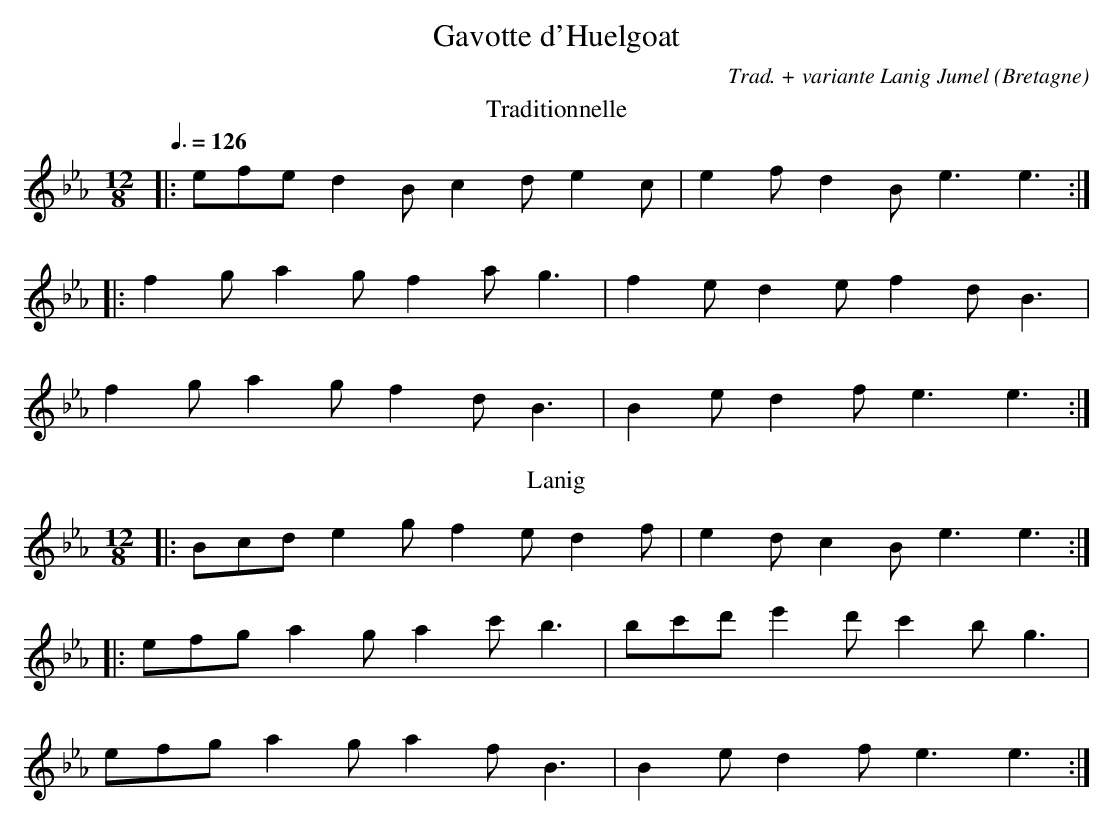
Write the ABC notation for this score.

X:1
T:Gavotte d'Huelgoat
C:Trad. + variante Lanig Jumel
O:Bretagne
M:12/8
L:1/8
Q:3/8=126
K:Eb
T:Traditionnelle
K:Eb
|: efe d2B c2d e2c | e2f d2B e3 e3 ::
f2g a2g f2a g3 | f2e d2e f2d B3 |
f2g a2g f2d B3 | B2e d2f e3 e3 :|
T:Lanig
K:Eb
|: Bcd e2g f2e d2f | e2d c2B e3 e3 ::
efg a2g a2c' b3 | bc'd' e'2d' c'2b g3 |
efg a2g a2f B3 | B2e d2f e3 e3 :|
